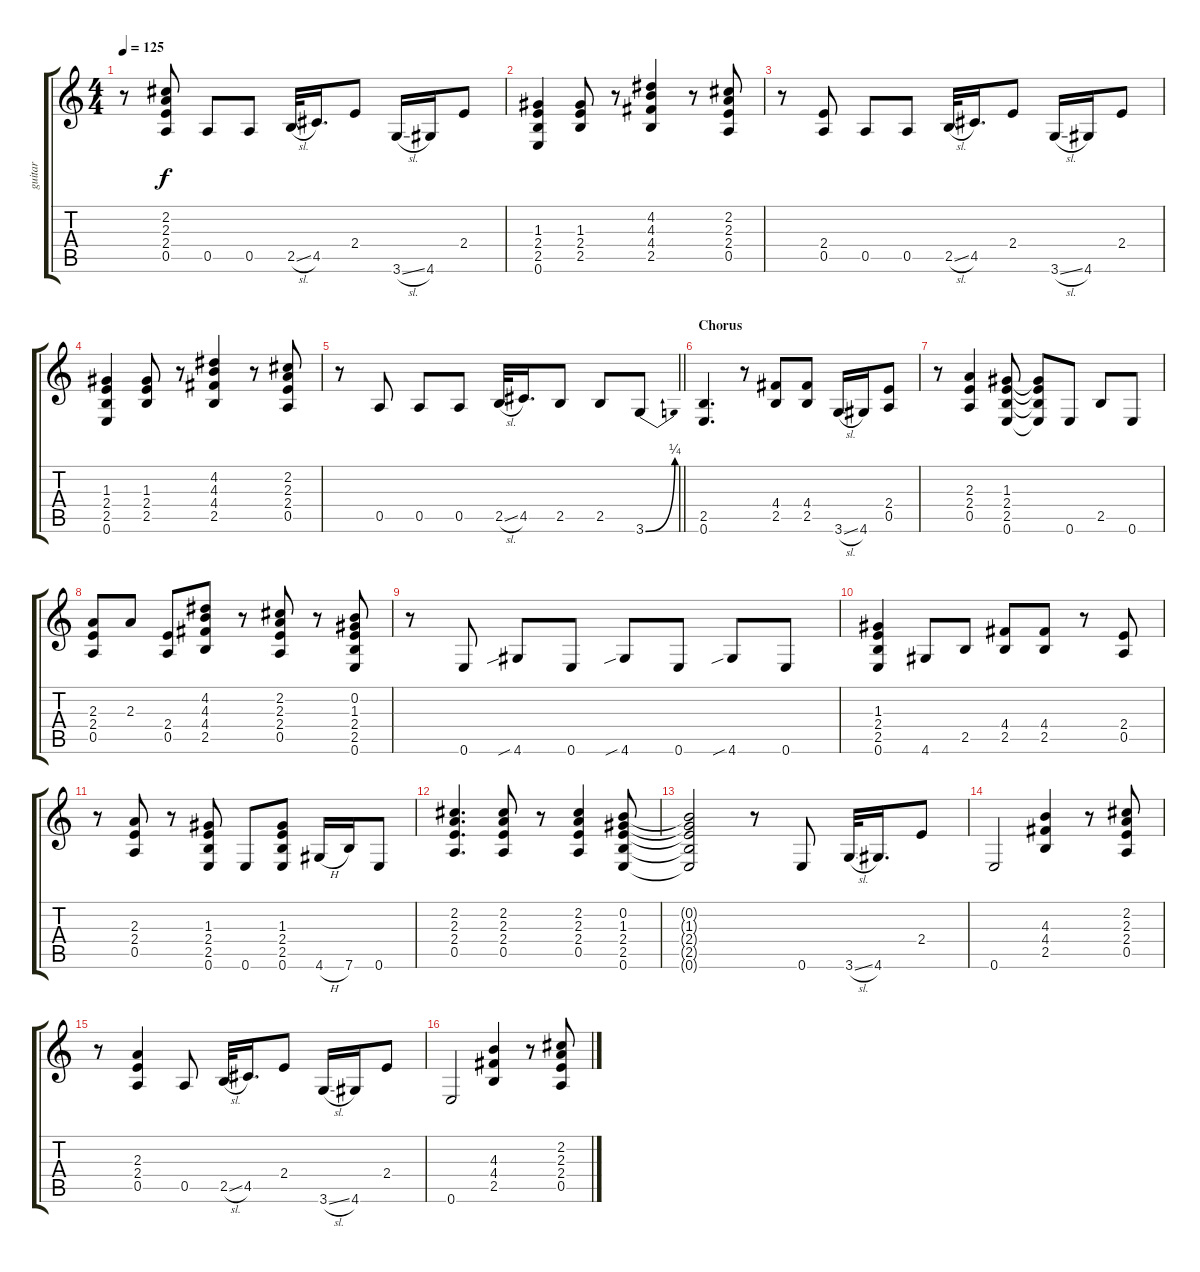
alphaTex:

\track ("guitar" "guitar") {instrument acousticguitarsteel}
\staff {score tabs}
\tuning (E4 B3 G3 D3 A2 E2) {hide}
\ts (4 4)
\tempo 125
\clef g2
\ks c
r.8{dy f} (2.2 2.3 2.4 0.5).8 0.5.8 0.5.8 2.5{sl}.32 4.5.16{d} 2.4.8 3.6{sl}.16 4.6.16 2.4.8 |
(1.3 2.4 2.5 0.6).4 (1.3 2.4 2.5).8 r.8 (4.2 4.3 4.4 2.5).4 r.8 (2.2 2.3 2.4 0.5).8 |
r.8 (2.4 0.5).8 0.5.8 0.5.8 2.5{sl}.32 4.5.16{d} 2.4.8 3.6{sl}.16 4.6.16 2.4.8 |
(1.3 2.4 2.5 0.6).4 (1.3 2.4 2.5).8 r.8 (4.2 4.3 4.4 2.5).4 r.8 (2.2 2.3 2.4 0.5).8 |
\barLineRight lightlight
r.8 0.5.8 0.5.8 0.5.8 2.5{sl}.32 4.5.16{d} 2.5.8 2.5.8 3.6{be (bend 0 0 60 1)}.8 |
\section ("" "Chorus")
(2.5 0.6).4{d} r.8 (4.4 2.5).8 (4.4 2.5).8 3.6{sl}.16 4.6.16 (2.4 0.5).8 |
r.8 (2.3 2.4 0.5).4 (1.3 2.4 2.5 0.6).8 (1.3{t} 2.4{t} 2.5{t} 0.6{t}).8 0.6.8 2.5.8 0.6.8 |
(2.3 2.4 0.5).8 2.3.8 (2.4 0.5).8 (4.2 4.3 4.4 2.5).8 r.8 (2.2 2.3 2.4 0.5).8 r.8 (0.2 1.3 2.4 2.5 0.6).8 |
r.8 0.6.8 4.6{sib}.8 0.6.8 4.6{sib}.8 0.6.8 4.6{sib}.8 0.6.8 |
(1.3 2.4 2.5 0.6).4 4.6.8 2.5.8 (4.4 2.5).8 (4.4 2.5).8 r.8 (2.4 0.5).8 |
r.8 (2.3 2.4 0.5).8 r.8 (1.3 2.4 2.5 0.6).8 0.6.8 (1.3 2.4 2.5 0.6).8 4.6{h}.16 7.6.16 0.6.8 |
(2.2 2.3 2.4 0.5).4{d} (2.2 2.3 2.4 0.5).8 r.8 (2.2 2.3 2.4 0.5).4 (0.2 1.3 2.4 2.5 0.6).8 |
(0.2{t} 1.3{t} 2.4{t} 2.5{t} 0.6{t}).2 r.8 0.6.8 3.6{sl}.32 4.6.16{d} 2.4.8 |
0.6.2 (4.3 4.4 2.5).4 r.8 (2.2 2.3 2.4 0.5).8 |
r.8 (2.3 2.4 0.5).4 0.5.8 2.5{sl}.32 4.5.16{d} 2.4.8 3.6{sl}.16 4.6.16 2.4.8 |
0.6.2 (4.3 4.4 2.5).4 r.8 (2.2 2.3 2.4 0.5).8
